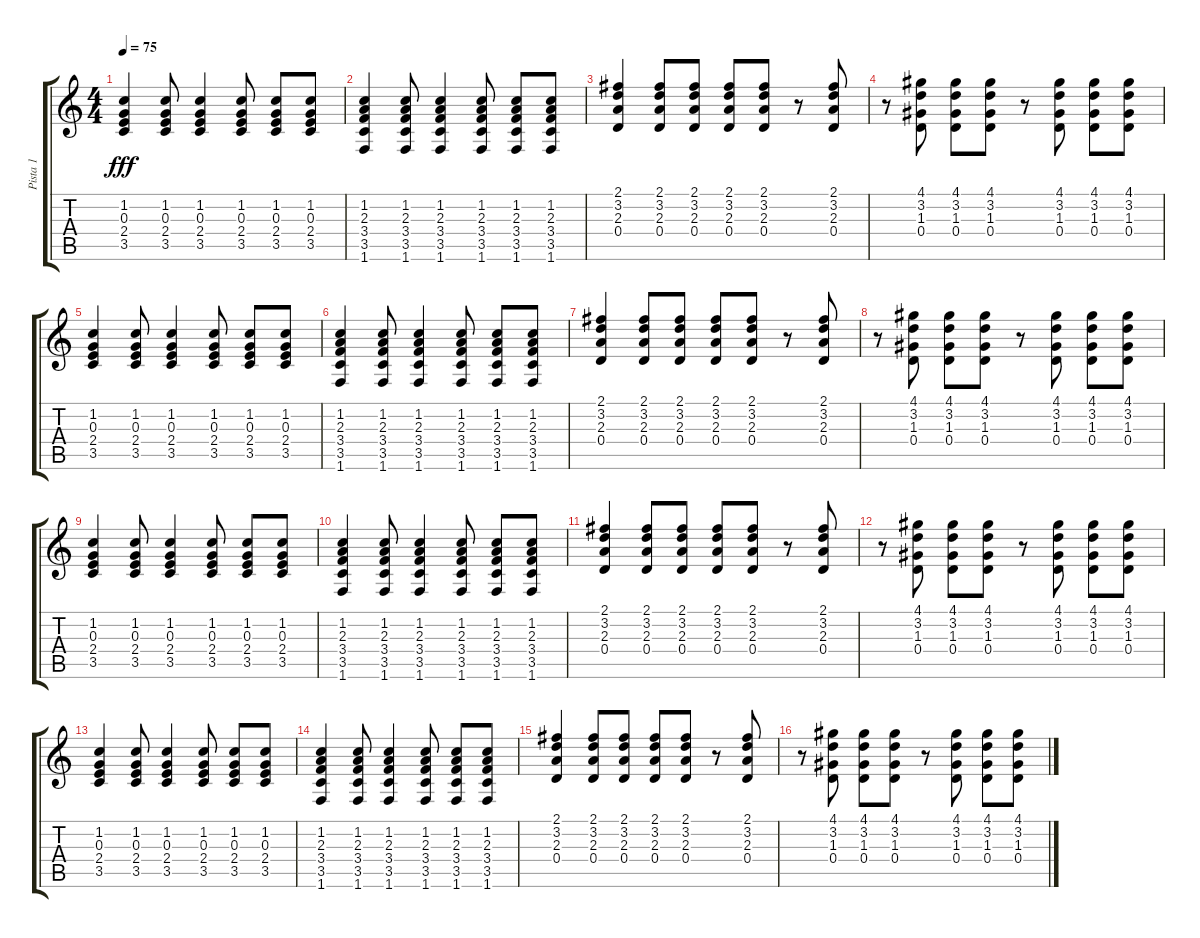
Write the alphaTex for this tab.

\track ("Pista 1" "Pista 1") {instrument acousticguitarsteel}
\staff {score tabs}
\tuning (E4 B3 G3 D3 A2 E2) {hide}
\ts (4 4)
\tempo 75
\clef g2
\ks c
(1.2 0.3 2.4 3.5).4{dy fff} (1.2 0.3 2.4 3.5).8 (1.2 0.3 2.4 3.5).4 (1.2 0.3 2.4 3.5).8 (1.2 0.3 2.4 3.5).8 (1.2 0.3 2.4 3.5).8 |
(1.2 2.3 3.4 3.5 1.6).4 (1.2 2.3 3.4 3.5 1.6).8 (1.2 2.3 3.4 3.5 1.6).4 (1.2 2.3 3.4 3.5 1.6).8 (1.2 2.3 3.4 3.5 1.6).8 (1.2 2.3 3.4 3.5 1.6).8 |
(2.1 3.2 2.3 0.4).4 (2.1 3.2 2.3 0.4).8 (2.1 3.2 2.3 0.4).8 (2.1 3.2 2.3 0.4).8 (2.1 3.2 2.3 0.4).8 r.8 (2.1 3.2 2.3 0.4).8 |
r.8 (4.1 3.2 1.3 0.4).8 (4.1 3.2 1.3 0.4).8 (4.1 3.2 1.3 0.4).8 r.8 (4.1 3.2 1.3 0.4).8 (4.1 3.2 1.3 0.4).8 (4.1 3.2 1.3 0.4).8 |
(1.2 0.3 2.4 3.5).4 (1.2 0.3 2.4 3.5).8 (1.2 0.3 2.4 3.5).4 (1.2 0.3 2.4 3.5).8 (1.2 0.3 2.4 3.5).8 (1.2 0.3 2.4 3.5).8 |
(1.2 2.3 3.4 3.5 1.6).4 (1.2 2.3 3.4 3.5 1.6).8 (1.2 2.3 3.4 3.5 1.6).4 (1.2 2.3 3.4 3.5 1.6).8 (1.2 2.3 3.4 3.5 1.6).8 (1.2 2.3 3.4 3.5 1.6).8 |
(2.1 3.2 2.3 0.4).4 (2.1 3.2 2.3 0.4).8 (2.1 3.2 2.3 0.4).8 (2.1 3.2 2.3 0.4).8 (2.1 3.2 2.3 0.4).8 r.8 (2.1 3.2 2.3 0.4).8 |
r.8 (4.1 3.2 1.3 0.4).8 (4.1 3.2 1.3 0.4).8 (4.1 3.2 1.3 0.4).8 r.8 (4.1 3.2 1.3 0.4).8 (4.1 3.2 1.3 0.4).8 (4.1 3.2 1.3 0.4).8 |
(1.2 0.3 2.4 3.5).4 (1.2 0.3 2.4 3.5).8 (1.2 0.3 2.4 3.5).4 (1.2 0.3 2.4 3.5).8 (1.2 0.3 2.4 3.5).8 (1.2 0.3 2.4 3.5).8 |
(1.2 2.3 3.4 3.5 1.6).4 (1.2 2.3 3.4 3.5 1.6).8 (1.2 2.3 3.4 3.5 1.6).4 (1.2 2.3 3.4 3.5 1.6).8 (1.2 2.3 3.4 3.5 1.6).8 (1.2 2.3 3.4 3.5 1.6).8 |
(2.1 3.2 2.3 0.4).4 (2.1 3.2 2.3 0.4).8 (2.1 3.2 2.3 0.4).8 (2.1 3.2 2.3 0.4).8 (2.1 3.2 2.3 0.4).8 r.8 (2.1 3.2 2.3 0.4).8 |
r.8 (4.1 3.2 1.3 0.4).8 (4.1 3.2 1.3 0.4).8 (4.1 3.2 1.3 0.4).8 r.8 (4.1 3.2 1.3 0.4).8 (4.1 3.2 1.3 0.4).8 (4.1 3.2 1.3 0.4).8 |
(1.2 0.3 2.4 3.5).4 (1.2 0.3 2.4 3.5).8 (1.2 0.3 2.4 3.5).4 (1.2 0.3 2.4 3.5).8 (1.2 0.3 2.4 3.5).8 (1.2 0.3 2.4 3.5).8 |
(1.2 2.3 3.4 3.5 1.6).4 (1.2 2.3 3.4 3.5 1.6).8 (1.2 2.3 3.4 3.5 1.6).4 (1.2 2.3 3.4 3.5 1.6).8 (1.2 2.3 3.4 3.5 1.6).8 (1.2 2.3 3.4 3.5 1.6).8 |
(2.1 3.2 2.3 0.4).4 (2.1 3.2 2.3 0.4).8 (2.1 3.2 2.3 0.4).8 (2.1 3.2 2.3 0.4).8 (2.1 3.2 2.3 0.4).8 r.8 (2.1 3.2 2.3 0.4).8 |
r.8 (4.1 3.2 1.3 0.4).8 (4.1 3.2 1.3 0.4).8 (4.1 3.2 1.3 0.4).8 r.8 (4.1 3.2 1.3 0.4).8 (4.1 3.2 1.3 0.4).8 (4.1 3.2 1.3 0.4).8
